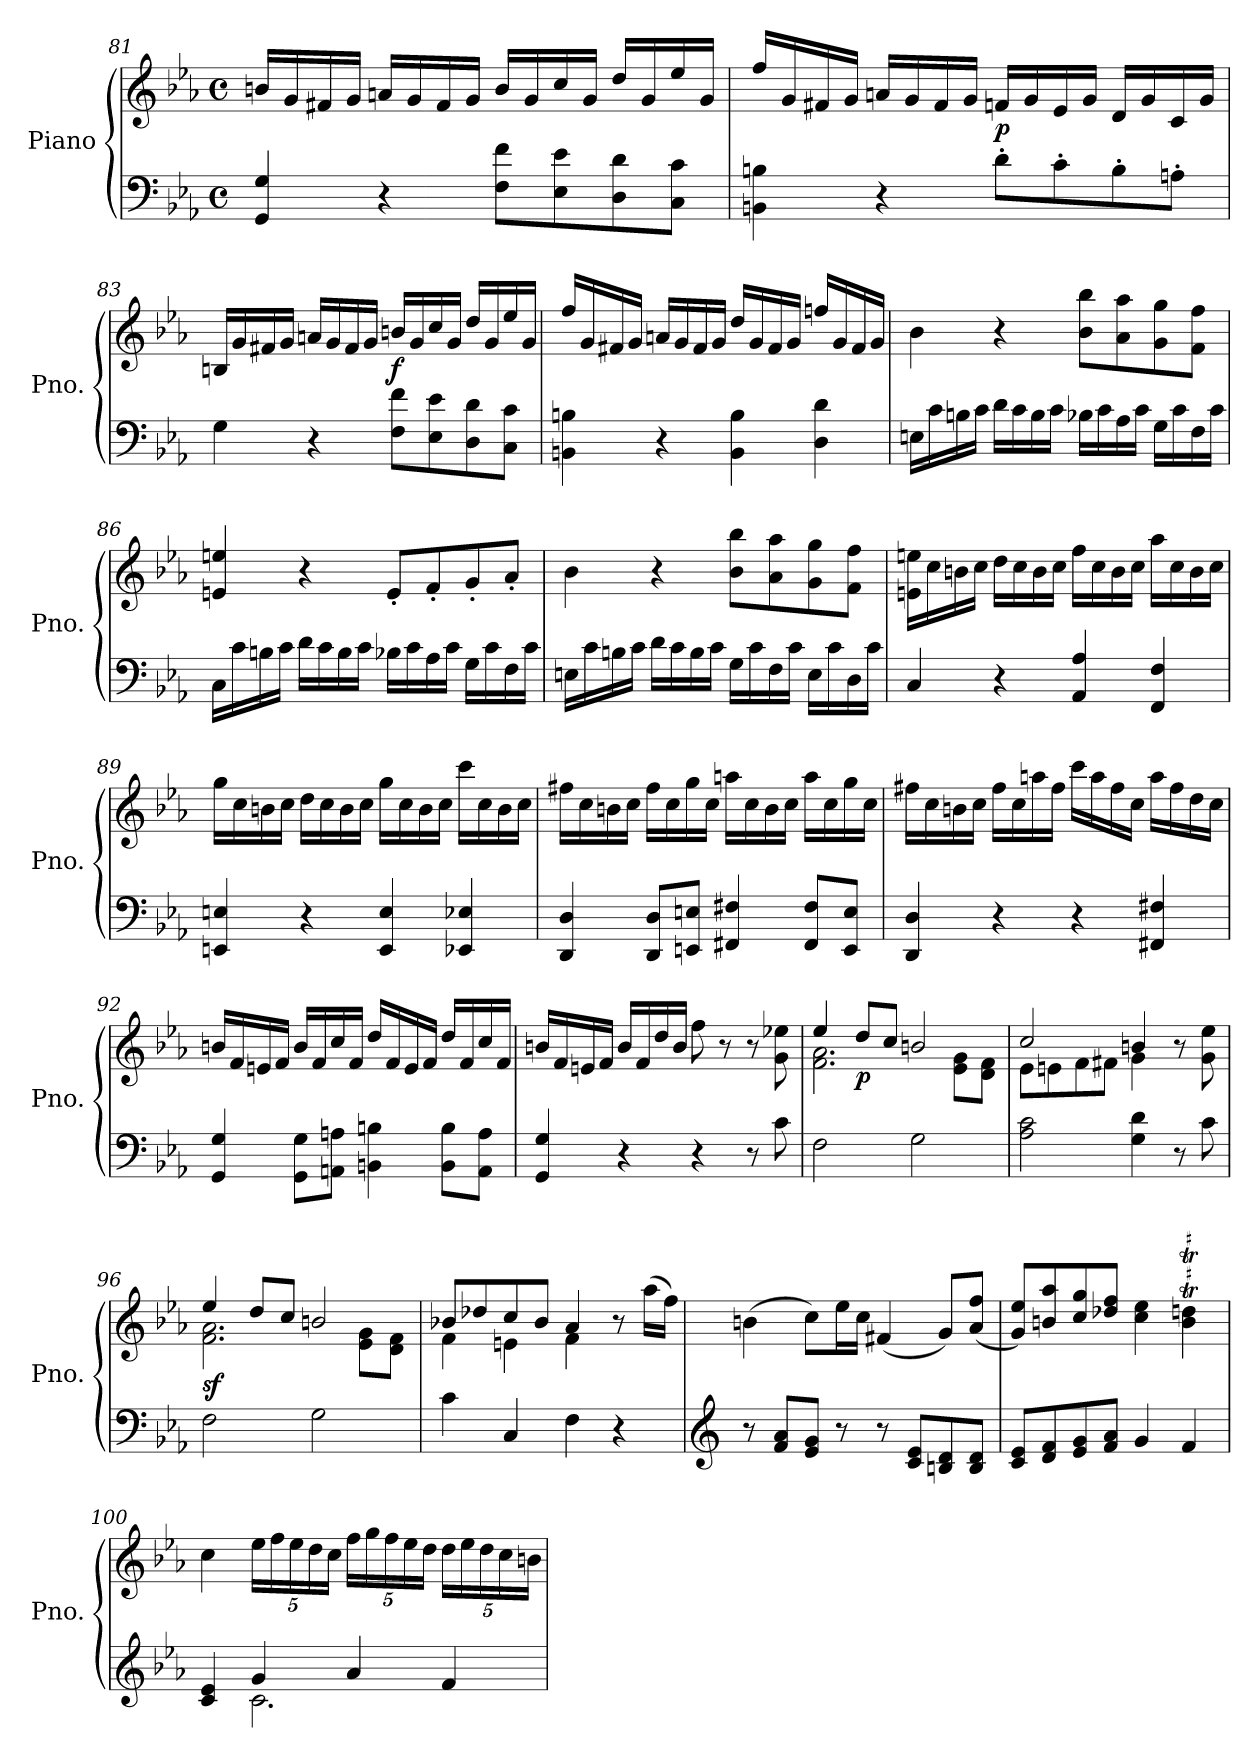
**kern	**kern	**dynam
*part1	*part1	*part1
*staff2	*staff1	*staff1/2
*I"Piano	*	*
*I'Pno.	*	*
!!LO:PB:g=z
*clefF4	*clefG2	*
*k[b-e-a-]	*k[b-e-a-]	*
*E-:	*E-:	*
*M4/4	*M4/4	*
*met(c)	*met(c)	*
=81	=81	=81
4GG/ 4G/	16bn/LL	.
.	16g/	.
.	16f#X/	.
.	16g/JJ	.
4r	16an/LL	.
.	16g/	.
.	16f#/	.
.	16g/JJ	.
8F\ 8f\L	16b/LL	.
.	16g/	.
8E-\ 8e-\	16cc/	.
.	16g/JJ	.
8D\ 8d\	16dd/LL	.
.	16g/	.
8C\ 8c\J	16ee-/	.
.	16g/JJ	.
!!LO:LB:g=z
=82	=82	=82
4BBn\ 4Bn\	16ff/LL	.
.	16g/	.
.	16f#X/	.
.	16g/JJ	.
4r	16an/LL	.
.	16g/	.
.	16f#/	.
.	16g/JJ	.
!	!	!LO:DY:b
8d'\L	16fn/LL	p
.	16g/	.
8c'\	16e-/	.
.	16g/JJ	.
8B'\	16d/LL	.
.	16g/	.
8An'\J	16c/	.
.	16g/JJ	.
=83	=83	=83
4G\	16Bn/LL	.
.	16g/	.
.	16f#X/	.
.	16g/JJ	.
4r	16an/LL	.
.	16g/	.
.	16f#/	.
.	16g/JJ	.
!	!	!LO:DY:b
8F\ 8f\L	16bn/LL	f
.	16g/	.
8E-\ 8e-\	16cc/	.
.	16g/JJ	.
8D\ 8d\	16dd/LL	.
.	16g/	.
8C\ 8c\J	16ee-/	.
.	16g/JJ	.
!!LO:LB:g=z
=84	=84	=84
4BBn\ 4Bn\	16ff/LL	.
.	16g/	.
.	16f#X/	.
.	16g/JJ	.
4r	16an/LL	.
.	16g/	.
.	16f#/	.
.	16g/JJ	.
4BB\ 4B\	16dd/LL	.
.	16g/	.
.	16f#/	.
.	16g/JJ	.
4D\ 4d\	16ffn/LL	.
.	16g/	.
.	16f#/	.
.	16g/JJ	.
!!LO:LB:g=z
=85	=85	=85
16En\LL	4b-\	.
16c\	.	.
16Bn\	.	.
16c\JJ	.	.
16d\LL	4r	.
16c\	.	.
16B\	.	.
16c\JJ	.	.
16B-X\LL	8b-\ 8bb-\L	.
16c\	.	.
16A-\	8a-\ 8aa-\	.
16c\JJ	.	.
16G\LL	8g\ 8gg\	.
16c\	.	.
16F\	8f\ 8ff\J	.
16c\JJ	.	.
=86	=86	=86
16C\LL	4en/ 4een/	.
16c\	.	.
16Bn\	.	.
16c\JJ	.	.
16d\LL	4r	.
16c\	.	.
16B\	.	.
16c\JJ	.	.
16B-X\LL	8e'/L	.
16c\	.	.
16A-\	8f'/	.
16c\JJ	.	.
16G\LL	8g'/	.
16c\	.	.
16F\	8a-'/J	.
16c\JJ	.	.
!!LO:LB:g=z
=87	=87	=87
16En\LL	4b-\	.
16c\	.	.
16Bn\	.	.
16c\JJ	.	.
16d\LL	4r	.
16c\	.	.
16B\	.	.
16c\JJ	.	.
16G\LL	8b-\ 8bb-\L	.
16c\	.	.
16F\	8a-\ 8aa-\	.
16c\JJ	.	.
16E\LL	8g\ 8gg\	.
16c\	.	.
16D\	8f\ 8ff\J	.
16c\JJ	.	.
=88	=88	=88
4C/	16en\ 16een\LL	.
.	16cc\	.
.	16bn\	.
.	16cc\JJ	.
4r	16dd\LL	.
.	16cc\	.
.	16b\	.
.	16cc\JJ	.
4AA-/ 4A-/	16ff\LL	.
.	16cc\	.
.	16b\	.
.	16cc\JJ	.
4FF/ 4F/	16aa-\LL	.
.	16cc\	.
.	16b\	.
.	16cc\JJ	.
!!LO:LB:g=z
=89	=89	=89
4EEn/ 4En/	16gg\LL	.
.	16cc\	.
.	16bn\	.
.	16cc\JJ	.
4r	16dd\LL	.
.	16cc\	.
.	16b\	.
.	16cc\JJ	.
4EE/ 4E/	16gg\LL	.
.	16cc\	.
.	16b\	.
.	16cc\JJ	.
4EE-X/ 4E-X/	16ccc\LL	.
.	16cc\	.
.	16b\	.
.	16cc\JJ	.
!!LO:PB:g=z
=90	=90	=90
4DD/ 4D/	16ff#X\LL	.
.	16cc\	.
.	16bn\	.
.	16cc\JJ	.
8DD/ 8D/L	16ff#\LL	.
.	16cc\	.
8EEn/ 8En/J	16gg\	.
.	16cc\JJ	.
4FF#X/ 4F#X/	16aan\LL	.
.	16cc\	.
.	16b\	.
.	16cc\JJ	.
8FF#/ 8F#/L	16aa\LL	.
.	16cc\	.
8EE/ 8E/J	16gg\	.
.	16cc\JJ	.
=91	=91	=91
4DD/ 4D/	16ff#X\LL	.
.	16cc\	.
.	16bn\	.
.	16cc\JJ	.
4r	16ff#\LL	.
.	16cc\	.
.	16aan\	.
.	16ff#\JJ	.
4r	16ccc\LL	.
.	16aa\	.
.	16ff#\	.
.	16cc\JJ	.
4FF#X/ 4F#X/	16aa\LL	.
.	16ff#\	.
.	16dd\	.
.	16cc\JJ	.
!!LO:LB:g=z
=92	=92	=92
4GG/ 4G/	16bn/LL	.
.	16f/	.
.	16en/	.
.	16f/JJ	.
8GG\ 8G\L	16b/LL	.
.	16f/	.
8AAn\ 8An\J	16cc/	.
.	16f/JJ	.
4BBn\ 4Bn\	16dd/LL	.
.	16f/	.
.	16e/	.
.	16f/JJ	.
8BB\ 8B\L	16dd/LL	.
.	16f/	.
8AA\ 8A\J	16cc/	.
.	16f/JJ	.
!!LO:LB:g=z
=93	=93	=93
4GG/ 4G/	16bn/LL	.
.	16f/	.
.	16en/	.
.	16f/JJ	.
4r	16b/LL	.
.	16f/	.
.	16dd/	.
.	16b/JJ	.
4r	8ff\	.
.	8r	.
8r	8r	.
8c\	8g\ 8ee-X\	.
=94	=94	=94
*	*^	*
2F\	4ee-/	2.f\ 2.a-\	.
!	!	!	!LO:DY:b
.	8dd/L	.	p
.	8cc/J	.	.
2G\	2bn/	.	.
.	.	8e-\ 8g\L	.
.	.	8d\ 8f\J	.
=95	=95	=95	=95
2A-\ 2c\	2cc/	8e-\L	.
.	.	8en\	.
.	.	8f\	.
.	.	8f#X\J	.
4G\ 4d\	4bn/	4g\	.
8r	8r	4ryy	.
8c\	8g\ 8ee-\	.	.
=96	=96	=96	=96
!	!	!	!LO:DY:b
2F\	4ee-/	2.f\ 2.a-\	sf
.	8dd/L	.	.
.	8cc/J	.	.
2G\	2bn/	.	.
.	.	8e-\ 8g\L	.
.	.	8d\ 8f\J	.
!!LO:LB:g=z	!!
=97	=97	=97	=97
4c\	8b-X/L	4f\	.
.	8dd-X/	.	.
4C/	8cc/	4en\	.
.	8b-/J	.	.
4F\	4a-/	4f\	.
4r	8r	4ryy	.
.	(16aa-\LL	.	.
.	16ff\JJ)	.	.
*	*v	*v	*
!!LO:LB:g=z
=98	=98	=98
*clefG2	*	*
8r	(4bn\	.
8f/ 8a-/L	.	.
8e-/ 8g/J	8cc\L)	.
8r	16ee-\L	.
.	16cc\JJ	.
8r	(4f#X/	.
8c/ 8e-/L	.	.
8Bn/ 8d/	8g/L)	.
8B/ 8d/J	(8a-/ 8ff/J	.
=99	=99	=99
8c/ 8e-/L	8g/ 8ee-/L)	.
8d/ 8f/	8bn/ 8aa-/	.
8e-/ 8g/	8cc/ 8gg/	.
8f/ 8a-/J	8dd-X/ 8ff/J	.
4g/	4cc\ 4ee-\	.
4f/	4b\T 4ddn\T	.
=100	=100	=100
*^	*	*
4c/ 4e-/	4ryy	4cc\	.
*	*	*Xbrackettup	*
4g/	2.c\	20ee-\LL	.
.	.	20ff\	.
.	.	20ee-\	.
.	.	20dd\	.
.	.	20cc\JJ	.
4a-/	.	20ff\LL	.
.	.	20gg\	.
.	.	20ff\	.
.	.	20ee-\	.
.	.	20dd\JJ	.
4f/	.	20dd\LL	.
.	.	20ee-\	.
.	.	20dd\	.
.	.	20cc\	.
.	.	20bn\JJ	.
*v	*v	*	*
=	=	=
*-	*-	*-
